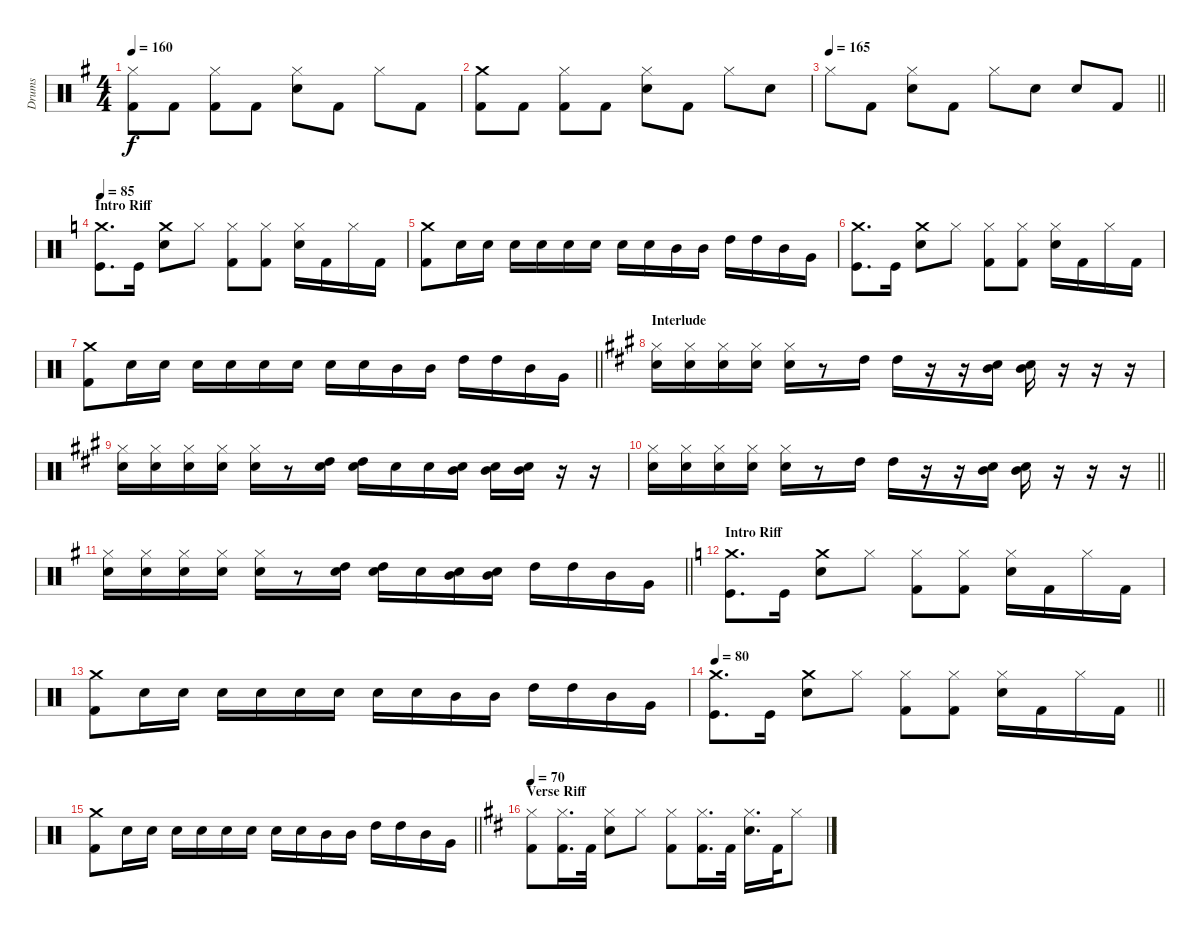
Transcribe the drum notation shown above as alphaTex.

\track ("Drums" "Drums") {instrument percussion}
\staff {score}
\articulation defaults
\ts (4 4)
\tempo 160
\clef neutral
\ks g
("Hi-Hat (closed)" "Kick (hit) 2").8{dy f} "Kick (hit) 2".8 ("Hi-Hat (closed)" "Kick (hit) 2").8 "Kick (hit) 2".8 ("Hi-Hat (closed)" "Snare (hit) 2").8 "Kick (hit) 2".8 "Hi-Hat (closed)".8 "Kick (hit) 2".8 |
("Crash medium (hit)" "Kick (hit) 2").8 "Kick (hit) 2".8 ("Hi-Hat (closed)" "Kick (hit) 2").8 "Kick (hit) 2".8 ("Hi-Hat (closed)" "Snare (hit) 2").8 "Kick (hit) 2".8 "Hi-Hat (closed)".8 "Snare (hit) 2".8 |
\tempo 165
\barLineRight lightlight "Hi-Hat (closed)".8 "Kick (hit) 2".8
("Hi-Hat (closed)" "Snare (hit) 2").8 "Kick (hit) 2".8 "Hi-Hat (closed)".8 "Snare (hit) 2".8 "Snare (hit) 2".8 "Kick (hit) 2".8 |
\section ("" "Intro Riff")
\tempo 85
\ks c
("Crash medium (hit)" "Kick (hit)").8{d} "Kick (hit)".16 ("Crash medium (hit)" "Snare (hit) 2").8 "Hi-Hat (closed)".8 ("Hi-Hat (closed)" "Kick (hit) 2").8 ("Hi-Hat (closed)" "Kick (hit) 2").8 ("Hi-Hat (closed)" "Snare (hit) 2").16 "Kick (hit) 2".16 "Hi-Hat (closed)".16 "Kick (hit) 2".16 |
("Crash medium (hit)" "Kick (hit) 2").8 "Snare (hit) 2".16 "Snare (hit) 2".16 "Snare (hit) 2".16 "Snare (hit) 2".16 "Snare (hit) 2".16 "Snare (hit) 2".16 "Snare (hit) 2".16 "Snare (hit) 2".16 "Mid Tom (hit)".16 "Mid Tom (hit)".16 "High Tom (hit)".16 "High Tom (hit)".16 "Mid Tom (hit)".16 "Very Low Tom (hit)".16 |
("Crash medium (hit)" "Kick (hit)").8{d} "Kick (hit)".16 ("Crash medium (hit)" "Snare (hit) 2").8 "Hi-Hat (closed)".8 ("Hi-Hat (closed)" "Kick (hit) 2").8 ("Hi-Hat (closed)" "Kick (hit) 2").8 ("Hi-Hat (closed)" "Snare (hit) 2").16 "Kick (hit) 2".16 "Hi-Hat (closed)".16 "Kick (hit) 2".16 |
\barLineRight lightlight
("Crash medium (hit)" "Kick (hit) 2").8 "Snare (hit) 2".16 "Snare (hit) 2".16 "Snare (hit) 2".16 "Snare (hit) 2".16 "Snare (hit) 2".16 "Snare (hit) 2".16 "Snare (hit) 2".16 "Snare (hit) 2".16 "Mid Tom (hit)".16 "Mid Tom (hit)".16 "High Tom (hit)".16 "High Tom (hit)".16 "Mid Tom (hit)".16 "Very Low Tom (hit)".16 |
\section ("" "Interlude")
\ks a
("Hi-Hat (closed)" "Snare (hit) 2").16 ("Hi-Hat (closed)" "Snare (hit) 2").16 ("Hi-Hat (closed)" "Snare (hit) 2").16 ("Hi-Hat (closed)" "Snare (hit) 2").16 ("Hi-Hat (closed)" "Snare (hit) 2").16 r.8 "High Tom (hit)".16 "High Tom (hit)".16 r.16 r.16 ("Mid Tom (hit)" "Snare (hit) 2").16 ("Mid Tom (hit)" "Snare (hit) 2").16 r.16 r.16 r.16 |
("Hi-Hat (closed)" "Snare (hit) 2").16 ("Hi-Hat (closed)" "Snare (hit) 2").16 ("Hi-Hat (closed)" "Snare (hit) 2").16 ("Hi-Hat (closed)" "Snare (hit) 2").16 ("Hi-Hat (closed)" "Snare (hit) 2").16 r.8 ("High Tom (hit)" "Snare (hit) 2").16 ("High Tom (hit)" "Snare (hit) 2").16 "Snare (hit) 2".16 "Snare (hit) 2".16 ("Mid Tom (hit)" "Snare (hit) 2").16 ("Mid Tom (hit)" "Snare (hit) 2").16 ("Mid Tom (hit)" "Snare (hit) 2").16 r.16 r.16 |
\barLineRight lightlight
("Hi-Hat (closed)" "Snare (hit) 2").16 ("Hi-Hat (closed)" "Snare (hit) 2").16 ("Hi-Hat (closed)" "Snare (hit) 2").16 ("Hi-Hat (closed)" "Snare (hit) 2").16 ("Hi-Hat (closed)" "Snare (hit) 2").16 r.8 "High Tom (hit)".16 "High Tom (hit)".16 r.16 r.16 ("Mid Tom (hit)" "Snare (hit) 2").16 ("Mid Tom (hit)" "Snare (hit) 2").16 r.16 r.16 r.16 |
\barLineRight lightlight
\ks g
("Hi-Hat (closed)" "Snare (hit) 2").16 ("Hi-Hat (closed)" "Snare (hit) 2").16 ("Hi-Hat (closed)" "Snare (hit) 2").16 ("Hi-Hat (closed)" "Snare (hit) 2").16 ("Hi-Hat (closed)" "Snare (hit) 2").16 r.8 ("High Tom (hit)" "Snare (hit) 2").16 ("High Tom (hit)" "Snare (hit) 2").16 "Snare (hit) 2".16 ("Mid Tom (hit)" "Snare (hit) 2").16 ("Mid Tom (hit)" "Snare (hit) 2").16 "High Tom (hit)".16 "High Tom (hit)".16 "Mid Tom (hit)".16 "Very Low Tom (hit)".16 |
\section ("" "Intro Riff")
\ks c
("Crash medium (hit)" "Kick (hit)").8{d} "Kick (hit)".16 ("Crash medium (hit)" "Snare (hit) 2").8 "Hi-Hat (closed)".8 ("Hi-Hat (closed)" "Kick (hit) 2").8 ("Hi-Hat (closed)" "Kick (hit) 2").8 ("Hi-Hat (closed)" "Snare (hit) 2").16 "Kick (hit) 2".16 "Hi-Hat (closed)".16 "Kick (hit) 2".16 |
("Crash medium (hit)" "Kick (hit) 2").8 "Snare (hit) 2".16 "Snare (hit) 2".16 "Snare (hit) 2".16 "Snare (hit) 2".16 "Snare (hit) 2".16 "Snare (hit) 2".16 "Snare (hit) 2".16 "Snare (hit) 2".16 "Mid Tom (hit)".16 "Mid Tom (hit)".16 "High Tom (hit)".16 "High Tom (hit)".16 "Mid Tom (hit)".16 "Very Low Tom (hit)".16 |
\tempo 80
\barLineRight lightlight
("Crash medium (hit)" "Kick (hit)").8{d} "Kick (hit)".16 ("Crash medium (hit)" "Snare (hit) 2").8 "Hi-Hat (closed)".8 ("Hi-Hat (closed)" "Kick (hit) 2").8 ("Hi-Hat (closed)" "Kick (hit) 2").8 ("Hi-Hat (closed)" "Snare (hit) 2").16 "Kick (hit) 2".16 "Hi-Hat (closed)".16 "Kick (hit) 2".16 |
\barLineRight lightlight
("Crash medium (hit)" "Kick (hit) 2").8 "Snare (hit) 2".16 "Snare (hit) 2".16 "Snare (hit) 2".16 "Snare (hit) 2".16 "Snare (hit) 2".16 "Snare (hit) 2".16 "Snare (hit) 2".16 "Snare (hit) 2".16 "Mid Tom (hit)".16 "Mid Tom (hit)".16 "High Tom (hit)".16 "High Tom (hit)".16 "Mid Tom (hit)".16 "Very Low Tom (hit)".16 |
\section ("" "Verse Riff")
\tempo 70
\ks d
("Hi-Hat (closed)" "Kick (hit) 2").8 ("Hi-Hat (closed)" "Kick (hit) 2").16{d} "Kick (hit) 2".32 ("Hi-Hat (closed)" "Snare (hit) 2").8 "Hi-Hat (closed)".8 ("Hi-Hat (closed)" "Kick (hit) 2").8 ("Hi-Hat (closed)" "Kick (hit) 2").16{d} "Kick (hit) 2".32 ("Hi-Hat (closed)" "Snare (hit) 2").16{d} "Kick (hit) 2".32 "Hi-Hat (closed)".8
